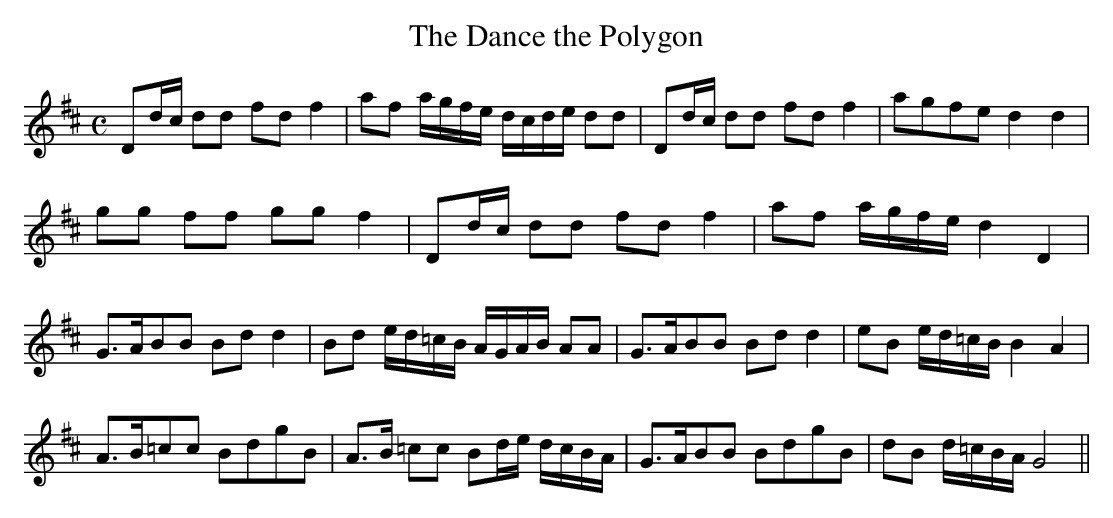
X:1
T:Dance the Polygon, The
M:C
L:1/8
K:D
Dd/c/ dd fd f2|af a/g/f/e/ d/c/d/e/ dd|Dd/c/ dd fd f2|agfe d2d2|
gg ff gg f2|Dd/c/ dd fd f2|af a/g/f/e/ d2 D2|
G>ABB Bd d2|Bd e/d/=c/B/ A/G/A/B/ AA|G>ABB Bd d2|eB e/d/=c/B/ B2A2|
A>B=cc BdgB|A>B =cc Bd/e/ d/c/B/A/|G>ABB BdgB|dB d/=c/B/A/ G4||
